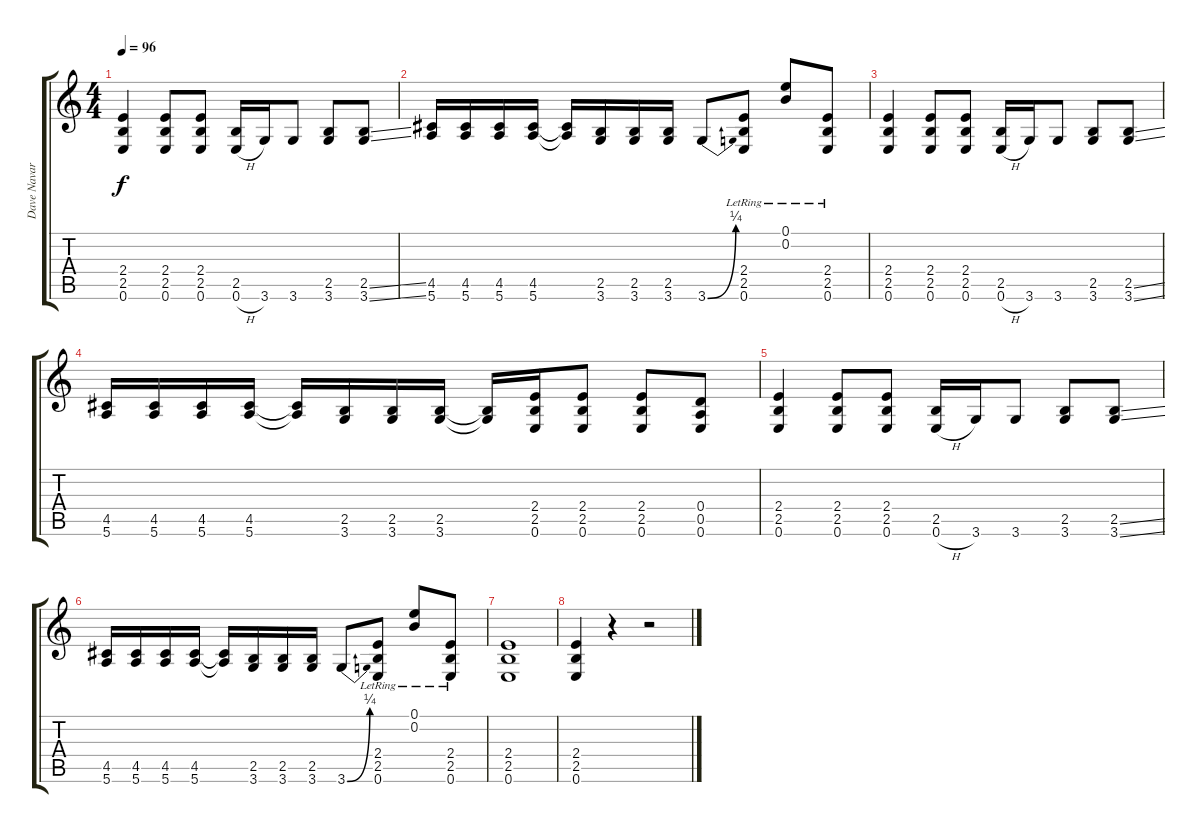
\track ("Dave Navarro Guitar 3" "Dave Navar") {instrument distortionguitar}
\staff {score tabs}
\tuning (E4 B3 G3 D3 A2 E2) {hide}
\ts (4 4)
\tempo 96
\clef g2
\ks c
(2.4 2.5 0.6).4{dy f} (2.4 2.5 0.6).8 (2.4 2.5 0.6).8 (2.5 0.6{h}).16 3.6.16 3.6.8 (2.5 3.6).8 (2.5{ss} 3.6{ss}).8 |
(4.5 5.6).16 (4.5 5.6).16 (4.5 5.6).16 (4.5 5.6).16 (4.5{t} 5.6{t}).16 (2.5 3.6).16 (2.5 3.6).16 (2.5 3.6).16 3.6{be (bend 0 0 60 1)}.8 (2.4{lr} 2.5{lr} 0.6{lr}).8 (0.1{lr} 0.2{lr}).8 (2.4{lr} 2.5{lr} 0.6{lr}).8 |
(2.4 2.5 0.6).4 (2.4 2.5 0.6).8 (2.4 2.5 0.6).8 (2.5 0.6{h}).16 3.6.16 3.6.8 (2.5 3.6).8 (2.5{ss} 3.6{ss}).8 |
(4.5 5.6).16 (4.5 5.6).16 (4.5 5.6).16 (4.5 5.6).16 (4.5{t} 5.6{t}).16 (2.5 3.6).16 (2.5 3.6).16 (2.5 3.6).16 (2.5{t} 3.6{t}).16 (2.4 2.5 0.6).16 (2.4 2.5 0.6).8 (2.4 2.5 0.6).8 (0.4 0.5 0.6).8 |
(2.4 2.5 0.6).4 (2.4 2.5 0.6).8 (2.4 2.5 0.6).8 (2.5 0.6{h}).16 3.6.16 3.6.8 (2.5 3.6).8 (2.5{ss} 3.6{ss}).8 |
(4.5 5.6).16 (4.5 5.6).16 (4.5 5.6).16 (4.5 5.6).16 (4.5{t} 5.6{t}).16 (2.5 3.6).16 (2.5 3.6).16 (2.5 3.6).16 3.6{be (bend 0 0 60 1)}.8 (2.4{lr} 2.5{lr} 0.6{lr}).8 (0.1{lr} 0.2{lr}).8 (2.4{lr} 2.5{lr} 0.6{lr}).8 |
(2.4 2.5 0.6).1 |
(2.4 2.5 0.6).4{volume 0} r.4 r.2
